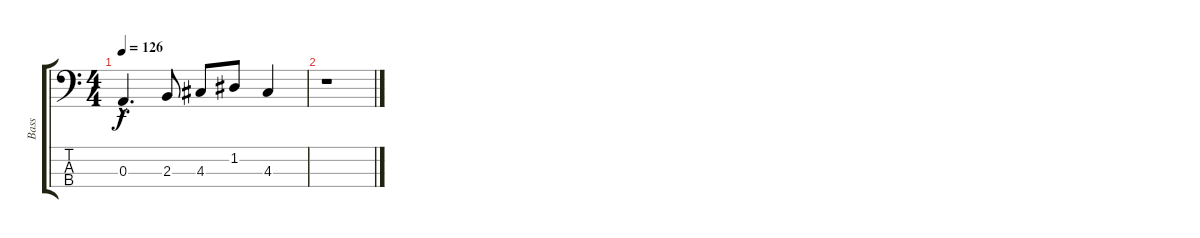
\track ("Bass" "Bass") {instrument electricbassfinger}
\staff {score tabs}
\tuning (G2 D2 A1 E1) {hide}
\ts (4 4)
\tempo 126
\clef f4
\ks c
0.3{hac}.4{d dy f} 2.3.8 4.3.8 1.2.8 4.3.4 |
r.1
